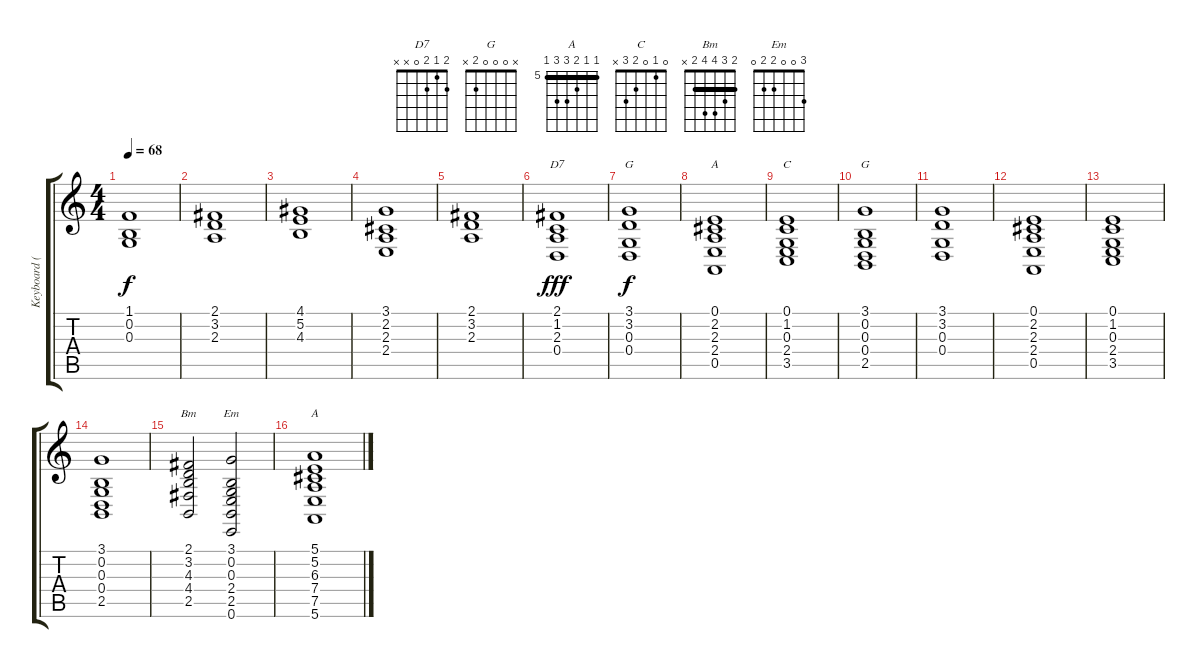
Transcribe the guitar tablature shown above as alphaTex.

\track ("Keyboard (Wright)" "Keyboard (") {instrument drawbarorgan}
\staff {score tabs}
\tuning (E4 B3 G3 D3 A2 E2) {hide}
\chord ("D7" 2 1 2 0 x x)
\chord ("G" 3 3 0 0 x x)
\chord ("A" 0 2 2 2 0 x)
\chord ("C" 0 1 0 2 3 x)
\chord ("G" x 0 0 0 2 x)
\chord ("Bm" 2 3 4 4 2 x) {barre 2}
\chord ("Em" 3 0 0 2 2 0)
\chord ("A" 5 5 6 7 7 5) {firstfret 5 barre 5}
\ts (4 4)
\tempo 68
\clef g2
\ks c
(1.1 0.2 0.3).1{dy f} |
(2.1 3.2 2.3).1 |
(4.1 5.2 4.3).1 |
(3.1 2.2 2.3 2.4).1 |
(2.1 3.2 2.3).1 |
(2.1 1.2 2.3 0.4).1{ch "D7" dy fff} |
(3.1 3.2 0.3 0.4).1{ch "G" dy f volume 8} |
(0.1 2.2 2.3 2.4 0.5).1{ch "A"} |
(0.1 1.2 0.3 2.4 3.5).1{ch "C"} |
(3.1 0.2 0.3 0.4 2.5).1{ch "G"} |
(3.1 3.2 0.3 0.4).1 |
(0.1 2.2 2.3 2.4 0.5).1 |
(0.1 1.2 0.3 2.4 3.5).1 |
(3.1 0.2 0.3 0.4 2.5).1 |
(2.1 3.2 4.3 4.4 2.5).2{ch "Bm"} (3.1 0.2 0.3 2.4 2.5 0.6).2{ch "Em"} |
(5.1 5.2 6.3 7.4 7.5 5.6).1{ch "A"}
